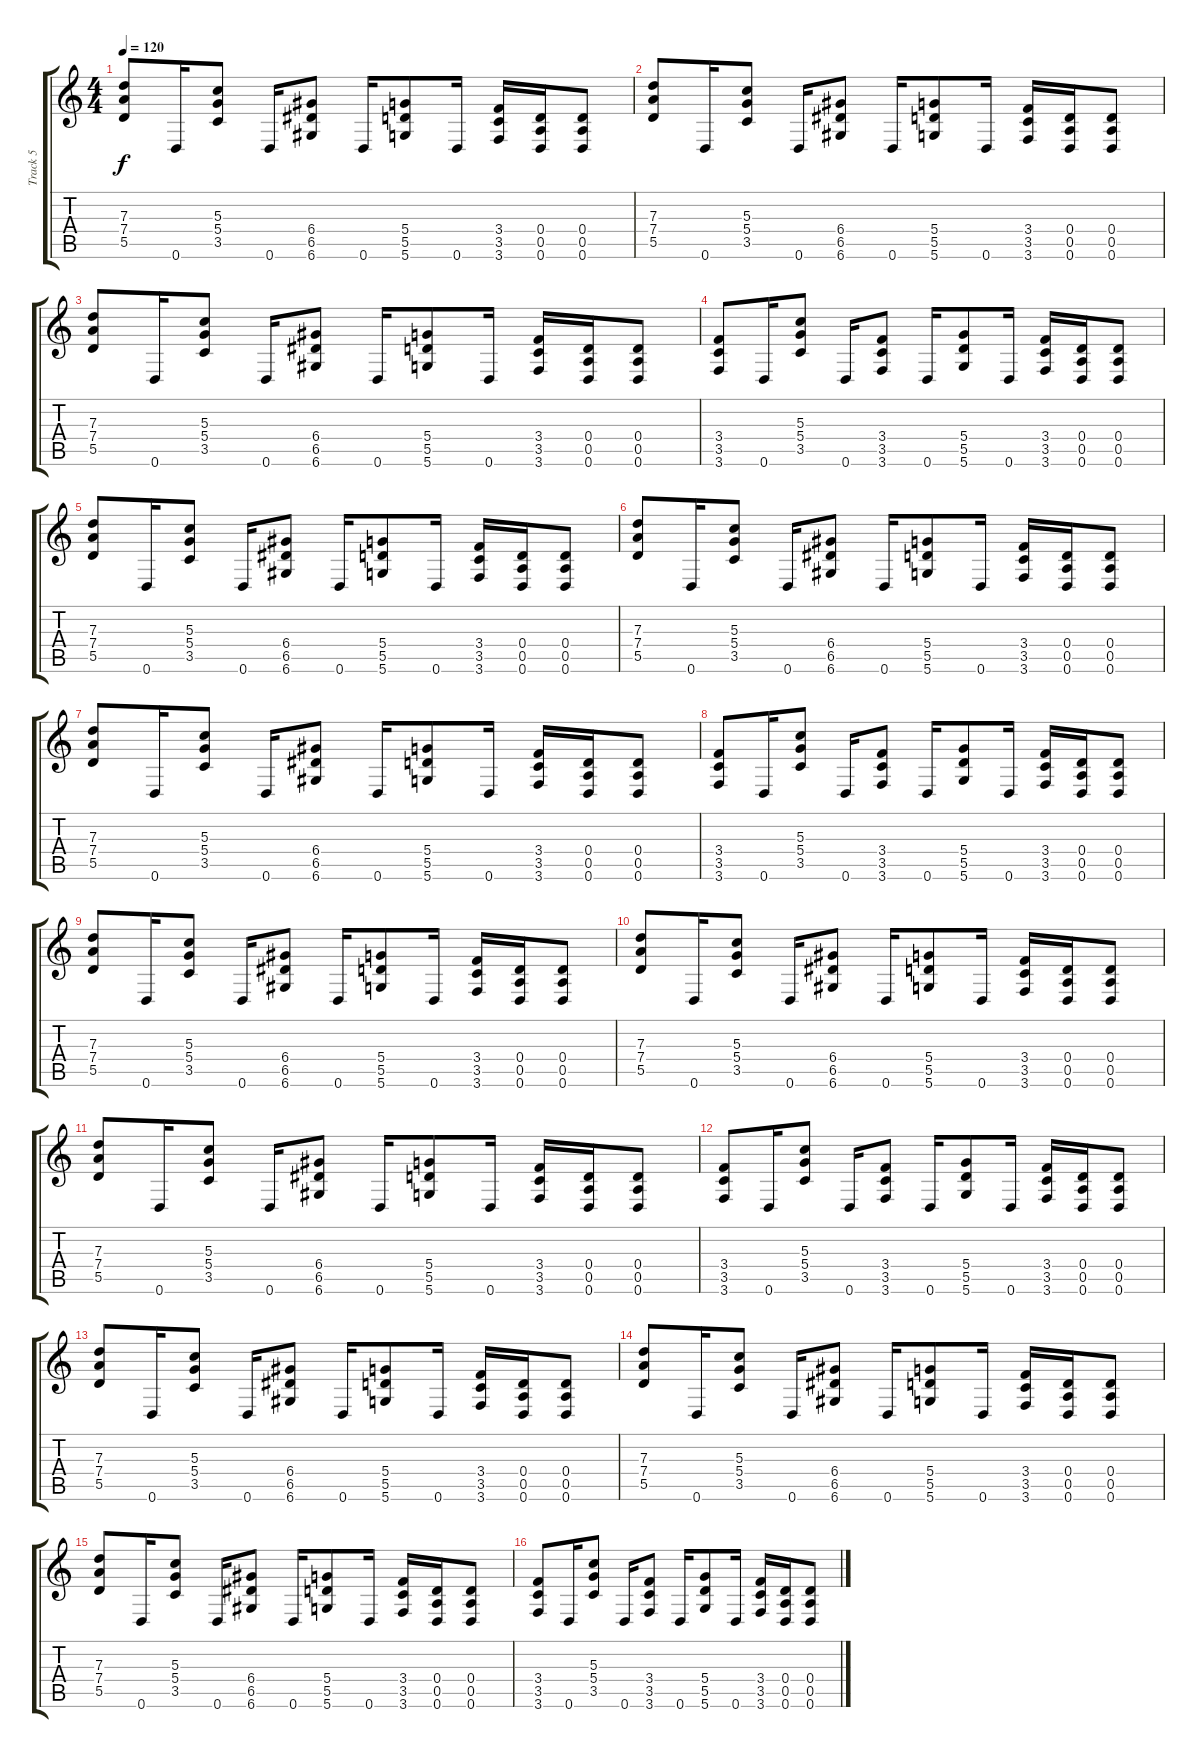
\track ("Track 5" "Track 5") {instrument distortionguitar}
\staff {score tabs}
\tuning (E4 B3 G3 D3 A2 D2) {hide}
\ts (4 4)
\tempo 120
\clef g2
\ks c
(7.3 7.4 5.5).8{dy f} 0.6.16 (5.3 5.4 3.5).8 0.6.16 (6.4 6.5 6.6).8 0.6.16 (5.4 5.5 5.6).8 0.6.16 (3.4 3.5 3.6).16 (0.4 0.5 0.6).16 (0.4 0.5 0.6).8 |
(7.3 7.4 5.5).8 0.6.16 (5.3 5.4 3.5).8 0.6.16 (6.4 6.5 6.6).8 0.6.16 (5.4 5.5 5.6).8 0.6.16 (3.4 3.5 3.6).16 (0.4 0.5 0.6).16 (0.4 0.5 0.6).8 |
(7.3 7.4 5.5).8 0.6.16 (5.3 5.4 3.5).8 0.6.16 (6.4 6.5 6.6).8 0.6.16 (5.4 5.5 5.6).8 0.6.16 (3.4 3.5 3.6).16 (0.4 0.5 0.6).16 (0.4 0.5 0.6).8 |
(3.4 3.5 3.6).8 0.6.16 (5.3 5.4 3.5).8 0.6.16 (3.4 3.5 3.6).8 0.6.16 (5.4 5.5 5.6).8 0.6.16 (3.4 3.5 3.6).16 (0.4 0.5 0.6).16 (0.4 0.5 0.6).8 |
(7.3 7.4 5.5).8 0.6.16 (5.3 5.4 3.5).8 0.6.16 (6.4 6.5 6.6).8 0.6.16 (5.4 5.5 5.6).8 0.6.16 (3.4 3.5 3.6).16 (0.4 0.5 0.6).16 (0.4 0.5 0.6).8 |
(7.3 7.4 5.5).8 0.6.16 (5.3 5.4 3.5).8 0.6.16 (6.4 6.5 6.6).8 0.6.16 (5.4 5.5 5.6).8 0.6.16 (3.4 3.5 3.6).16 (0.4 0.5 0.6).16 (0.4 0.5 0.6).8 |
(7.3 7.4 5.5).8 0.6.16 (5.3 5.4 3.5).8 0.6.16 (6.4 6.5 6.6).8 0.6.16 (5.4 5.5 5.6).8 0.6.16 (3.4 3.5 3.6).16 (0.4 0.5 0.6).16 (0.4 0.5 0.6).8 |
(3.4 3.5 3.6).8 0.6.16 (5.3 5.4 3.5).8 0.6.16 (3.4 3.5 3.6).8 0.6.16 (5.4 5.5 5.6).8 0.6.16 (3.4 3.5 3.6).16 (0.4 0.5 0.6).16 (0.4 0.5 0.6).8 |
(7.3 7.4 5.5).8 0.6.16 (5.3 5.4 3.5).8 0.6.16 (6.4 6.5 6.6).8 0.6.16 (5.4 5.5 5.6).8 0.6.16 (3.4 3.5 3.6).16 (0.4 0.5 0.6).16 (0.4 0.5 0.6).8 |
(7.3 7.4 5.5).8 0.6.16 (5.3 5.4 3.5).8 0.6.16 (6.4 6.5 6.6).8 0.6.16 (5.4 5.5 5.6).8 0.6.16 (3.4 3.5 3.6).16 (0.4 0.5 0.6).16 (0.4 0.5 0.6).8 |
(7.3 7.4 5.5).8 0.6.16 (5.3 5.4 3.5).8 0.6.16 (6.4 6.5 6.6).8 0.6.16 (5.4 5.5 5.6).8 0.6.16 (3.4 3.5 3.6).16 (0.4 0.5 0.6).16 (0.4 0.5 0.6).8 |
(3.4 3.5 3.6).8 0.6.16 (5.3 5.4 3.5).8 0.6.16 (3.4 3.5 3.6).8 0.6.16 (5.4 5.5 5.6).8 0.6.16 (3.4 3.5 3.6).16 (0.4 0.5 0.6).16 (0.4 0.5 0.6).8 |
(7.3 7.4 5.5).8 0.6.16 (5.3 5.4 3.5).8 0.6.16 (6.4 6.5 6.6).8 0.6.16 (5.4 5.5 5.6).8 0.6.16 (3.4 3.5 3.6).16 (0.4 0.5 0.6).16 (0.4 0.5 0.6).8 |
(7.3 7.4 5.5).8 0.6.16 (5.3 5.4 3.5).8 0.6.16 (6.4 6.5 6.6).8 0.6.16 (5.4 5.5 5.6).8 0.6.16 (3.4 3.5 3.6).16 (0.4 0.5 0.6).16 (0.4 0.5 0.6).8 |
(7.3 7.4 5.5).8 0.6.16 (5.3 5.4 3.5).8 0.6.16 (6.4 6.5 6.6).8 0.6.16 (5.4 5.5 5.6).8 0.6.16 (3.4 3.5 3.6).16 (0.4 0.5 0.6).16 (0.4 0.5 0.6).8 |
(3.4 3.5 3.6).8 0.6.16 (5.3 5.4 3.5).8 0.6.16 (3.4 3.5 3.6).8 0.6.16 (5.4 5.5 5.6).8 0.6.16 (3.4 3.5 3.6).16 (0.4 0.5 0.6).16 (0.4 0.5 0.6).8
